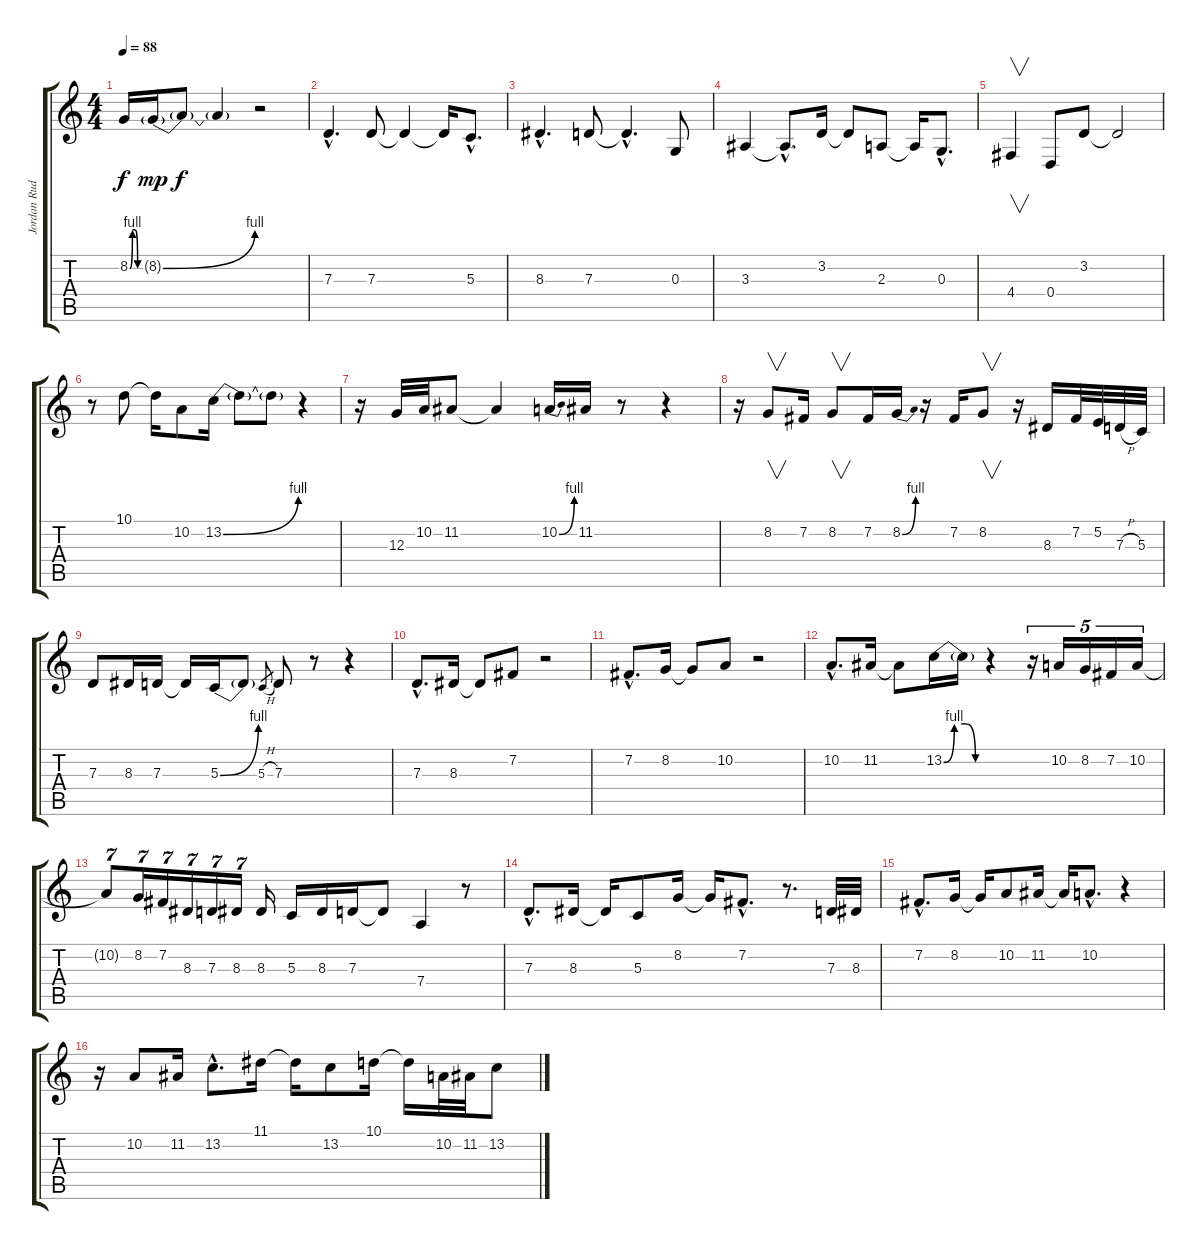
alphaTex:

\track ("Jordan Rudess - Keyboard" "Jordan Rud") {instrument sitar}
\staff {score tabs}
\tuning (E4 B3 G3 D3 A2 E2) {hide}
\ts (4 4)
\tempo 88
\clef g2
\ks c
8.2{be (custom 0 0 15 4 30 4 45 0 60 0)}.16{dy f} 8.2{be (bend 0 0 60 4) g}.16{dy mp} 8.2{t}.8{dy f} 8.2{t}.4 r.2 |
7.3{hac}.4{d} 7.3.8 7.3{t}.4 7.3{t}.16 5.3{hac}.8{d} |
8.3{hac}.4{d} 7.3.8 7.3{hac t}.4{d} 0.3.8 |
3.3.4 3.3{hac t}.8{d} 3.2.16 3.2{t}.8 2.3.8 2.3{t}.16 0.3{hac}.8{d} |
4.4.4{v} 0.4.8 3.2.8 3.2{t}.2 |
r.8 10.1.8 10.1{t}.16 10.2.8 13.2{be (bend 0 0 60 4)}.16 13.2{t}.8 13.2{t}.8 r.4 |
r.16 12.3.32 10.2.32 11.2.8 11.2{t}.4 10.2{be (bend 0 0 60 4)}.16 11.2.16 r.8 r.4 |
r.16 8.2.8{v} 7.2.16 8.2.8{v} 7.2.16 8.2{be (bend 0 0 60 4)}.16 r.16 7.2.16 8.2.8{v} r.16 8.3.16 7.2.32 5.2.32 7.3{h}.32 5.3.32 |
7.3.8 8.3.16 7.3.16 7.3{t}.16 5.3{be (bend 0 0 60 4)}.16 5.3{t}.8 5.3{h}.8{gr} 7.3.8 r.8 r.4 |
7.3{hac}.8{d} 8.3.16 8.3{t}.8 7.2.8 r.2 |
7.2{hac}.8{d} 8.2.16 8.2{t}.8 10.2.8 r.2 |
10.2{hac}.8{d} 11.2.16 11.2{t}.8 13.2{be (custom 0 0 15 4 30 4 45 0 60 0)}.16 13.2{t}.16 r.4 r.16{tu (5 4)} 10.2.16{tu (5 4)} 8.2.16{tu (5 4)} 7.2.16{tu (5 4)} 10.2.16{tu (5 4)} |
10.2{t}.8{tu (7 4)} 8.2.16{tu (7 4)} 7.2.16{tu (7 4)} 8.3.16{tu (7 4)} 7.3.16{tu (7 4)} 8.3.16{tu (7 4)} 8.3.16 5.3.16 8.3.16 7.3.16 7.3{t}.8 7.4.4 r.8 |
7.3{hac}.8{d} 8.3.16 8.3{t}.16 5.3.8 8.2.16 8.2{t}.16 7.2{hac}.8{d} r.8{d} 7.3.32 8.3.32 |
7.2{hac}.8{d} 8.2.16 8.2{t}.16 10.2.8 11.2.16 11.2{t}.16 10.2{hac}.8{d} r.4 |
r.16 10.2.8 11.2.16 13.2{hac}.8{d} 11.1.16 11.1{t}.16 13.2.8 10.1.16 10.1{t}.16 10.2.32 11.2.32 13.2.8
